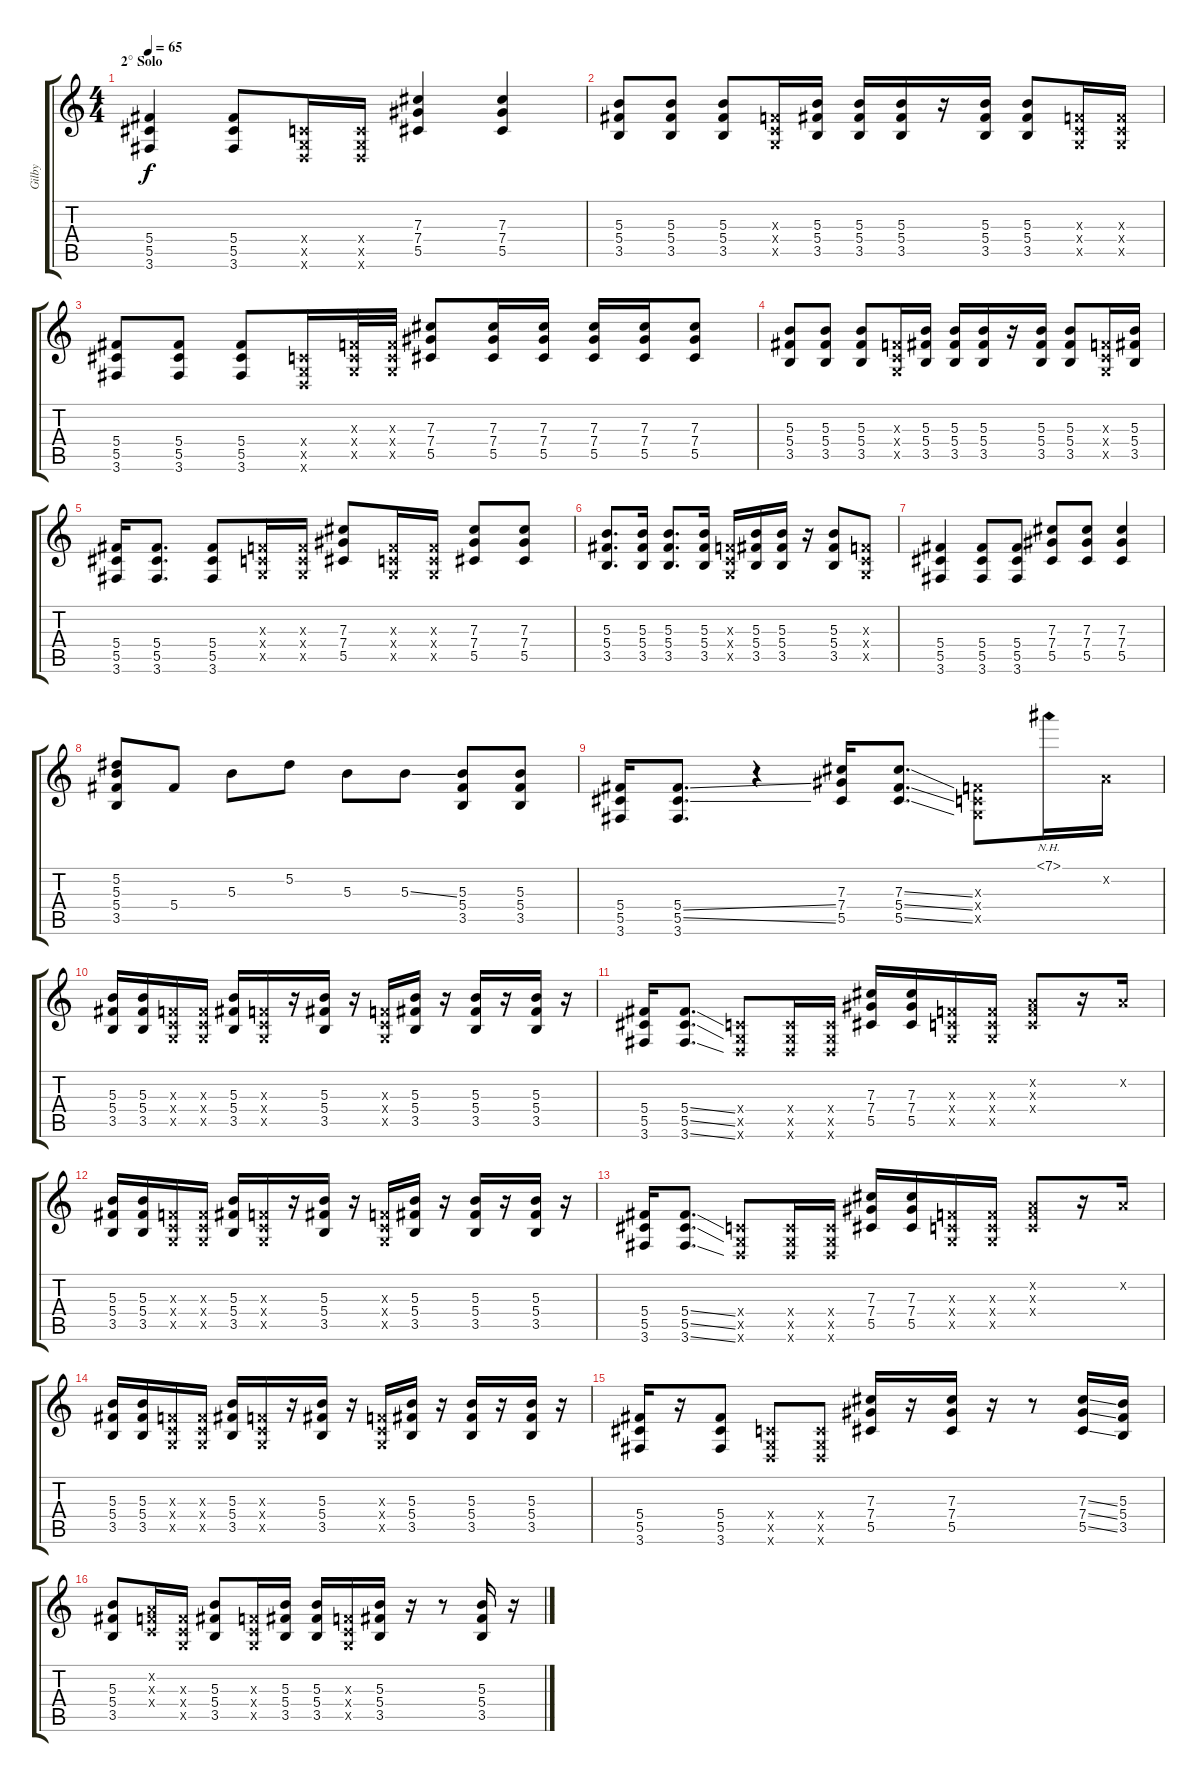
\track ("Gilby" "Gilby") {instrument acousticguitarnylon}
\staff {score tabs}
\tuning (Eb4 Bb3 Gb3 Db3 Ab2 Eb2) {hide}
\ts (4 4)
\section ("" "2° Solo")
\tempo 65
\clef g2
\ks c
(5.4 5.5 3.6).4{dy f} (5.4 5.5 3.6).8 (-1.4{x} -1.5{x} -1.6{x}).16 (-1.4{x} -1.5{x} -1.6{x}).16 (7.3 7.4 5.5).4 (7.3 7.4 5.5).4 |
(5.3 5.4 3.5).8 (5.3 5.4 3.5).8 (5.3 5.4 3.5).8 (-1.3{x} -1.4{x} -1.5{x}).16 (5.3 5.4 3.5).16 (5.3 5.4 3.5).16 (5.3 5.4 3.5).16 r.16 (5.3 5.4 3.5).16 (5.3 5.4 3.5).8 (-1.3{x} -1.4{x} -1.5{x}).16 (-1.3{x} -1.4{x} -1.5{x}).16 |
(5.4 5.5 3.6).8 (5.4 5.5 3.6).8 (5.4 5.5 3.6).8 (-1.4{x} -1.5{x} -1.6{x}).16 (-1.3{x} -1.4{x} -1.5{x}).32 (-1.3{x} -1.4{x} -1.5{x}).32 (7.3 7.4 5.5).8 (7.3 7.4 5.5).16 (7.3 7.4 5.5).16 (7.3 7.4 5.5).16 (7.3 7.4 5.5).16 (7.3 7.4 5.5).8 |
(5.3 5.4 3.5).8 (5.3 5.4 3.5).8 (5.3 5.4 3.5).8 (-1.3{x} -1.4{x} -1.5{x}).16 (5.3 5.4 3.5).16 (5.3 5.4 3.5).16 (5.3 5.4 3.5).16 r.16 (5.3 5.4 3.5).16 (5.3 5.4 3.5).8 (-1.3{x} -1.4{x} -1.5{x}).16 (5.3 5.4 3.5).16 |
(5.4 5.5 3.6).16 (5.4 5.5 3.6).8{d} (5.4 5.5 3.6).8 (-1.3{x} -1.4{x} -1.5{x}).16 (-1.3{x} -1.4{x} -1.5{x}).16 (7.3 7.4 5.5).8 (-1.3{x} -1.4{x} -1.5{x}).16 (-1.3{x} -1.4{x} -1.5{x}).16 (7.3 7.4 5.5).8 (7.3 7.4 5.5).8 |
(5.3 5.4 3.5).8{d} (5.3 5.4 3.5).16 (5.3 5.4 3.5).8{d} (5.3 5.4 3.5).16 (-1.3{x} -1.4{x} -1.5{x}).16 (5.3 5.4 3.5).16 (5.3 5.4 3.5).16 r.16 (5.3 5.4 3.5).8 (-1.3{x} -1.4{x} -1.5{x}).8 |
(5.4 5.5 3.6).4 (5.4 5.5 3.6).8 (5.4 5.5 3.6).8 (7.3 7.4 5.5).8 (7.3 7.4 5.5).8 (7.3 7.4 5.5).4 |
(5.2 5.3 5.4 3.5).8 5.4.8 5.3.8 5.2.8 5.3.8 5.3{ss}.8 (5.3 5.4 3.5).8 (5.3 5.4 3.5).8 |
(5.4 5.5 3.6).16 (5.4{ss} 5.5{ss} 3.6).8{d} r.4 (7.3 7.4 5.5).16 (7.3{ss} 5.4{ss} 5.5{ss}).8{d} (-1.3{x} -1.4{x} -1.5{x}).8 7.1{nh}.16 -1.2{x}.16 |
(5.3 5.4 3.5).16 (5.3 5.4 3.5).16 (-1.3{x} -1.4{x} -1.5{x}).16 (-1.3{x} -1.4{x} -1.5{x}).16 (5.3 5.4 3.5).16 (-1.3{x} -1.4{x} -1.5{x}).16 r.16 (5.3 5.4 3.5).16 r.16 (-1.3{x} -1.4{x} -1.5{x}).16 (5.3 5.4 3.5).16 r.16 (5.3 5.4 3.5).16 r.16 (5.3 5.4 3.5).16 r.16 |
(5.4 5.5 3.6).16 (5.4{ss} 5.5{ss} 3.6{ss}).8{d} (-1.4{x} -1.5{x} -1.6{x}).8 (-1.4{x} -1.5{x} -1.6{x}).16 (-1.4{x} -1.5{x} -1.6{x}).16 (7.3 7.4 5.5).16 (7.3 7.4 5.5).16 (-1.3{x} -1.4{x} -1.5{x}).16 (-1.3{x} -1.4{x} -1.5{x}).16 (-1.2{x} -1.3{x} -1.4{x}).8 r.16 -1.2{x}.16 |
(5.3 5.4 3.5).16 (5.3 5.4 3.5).16 (-1.3{x} -1.4{x} -1.5{x}).16 (-1.3{x} -1.4{x} -1.5{x}).16 (5.3 5.4 3.5).16 (-1.3{x} -1.4{x} -1.5{x}).16 r.16 (5.3 5.4 3.5).16 r.16 (-1.3{x} -1.4{x} -1.5{x}).16 (5.3 5.4 3.5).16 r.16 (5.3 5.4 3.5).16 r.16 (5.3 5.4 3.5).16 r.16 |
(5.4 5.5 3.6).16 (5.4{ss} 5.5{ss} 3.6{ss}).8{d} (-1.4{x} -1.5{x} -1.6{x}).8 (-1.4{x} -1.5{x} -1.6{x}).16 (-1.4{x} -1.5{x} -1.6{x}).16 (7.3 7.4 5.5).16 (7.3 7.4 5.5).16 (-1.3{x} -1.4{x} -1.5{x}).16 (-1.3{x} -1.4{x} -1.5{x}).16 (-1.2{x} -1.3{x} -1.4{x}).8 r.16 -1.2{x}.16 |
(5.3 5.4 3.5).16 (5.3 5.4 3.5).16 (-1.3{x} -1.4{x} -1.5{x}).16 (-1.3{x} -1.4{x} -1.5{x}).16 (5.3 5.4 3.5).16 (-1.3{x} -1.4{x} -1.5{x}).16 r.16 (5.3 5.4 3.5).16 r.16 (-1.3{x} -1.4{x} -1.5{x}).16 (5.3 5.4 3.5).16 r.16 (5.3 5.4 3.5).16 r.16 (5.3 5.4 3.5).16 r.16 |
(5.4 5.5 3.6).16 r.16 (5.4 5.5 3.6).8 (-1.4{x} -1.5{x} -1.6{x}).8 (-1.4{x} -1.5{x} -1.6{x}).8 (7.3 7.4 5.5).16 r.16 (7.3 7.4 5.5).16 r.16 r.8 (7.3{ss} 7.4{ss} 5.5{ss}).16 (5.3 5.4 3.5).16 |
(5.3 5.4 3.5).8 (-1.2{x} -1.3{x} -1.4{x}).16 (-1.3{x} -1.4{x} -1.5{x}).16 (5.3 5.4 3.5).8 (-1.3{x} -1.4{x} -1.5{x}).16 (5.3 5.4 3.5).16 (5.3 5.4 3.5).16 (-1.3{x} -1.4{x} -1.5{x}).16 (5.3 5.4 3.5).16 r.16 r.8 (5.3 5.4 3.5).16 r.16
